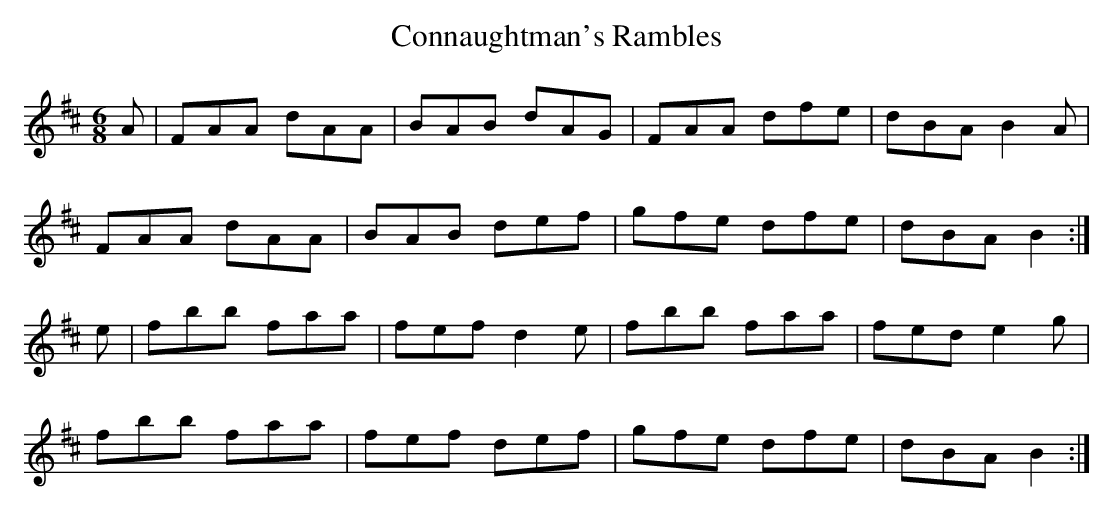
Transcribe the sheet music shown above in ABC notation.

X:1
T:Connaughtman's Rambles
M:6/8
K:Bm
A|FAA dAA|BAB dAG|FAA dfe|dBA B2A|
FAA dAA|BAB def|gfe dfe|dBA B2:|
e|fbb faa|fef d2e|fbb faa|fed e2g|
fbb faa|fef def|gfe dfe|dBA B2:|
